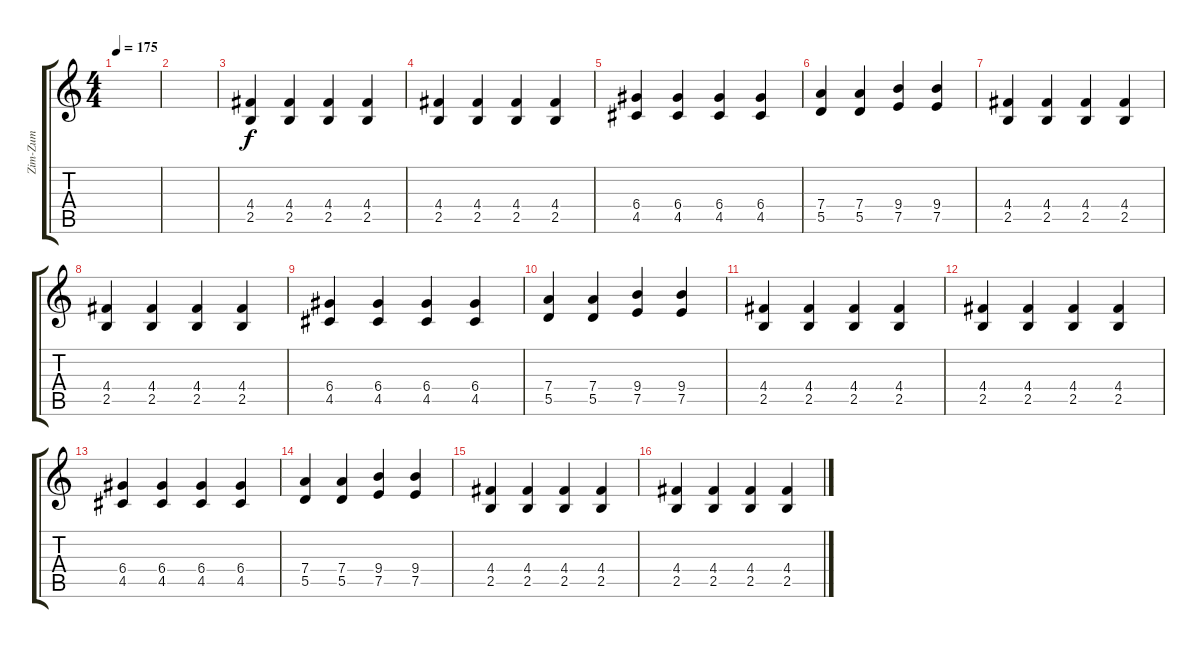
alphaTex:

\track ("Zim-Zum" "Zim-Zum") {instrument overdrivenguitar}
\staff {score tabs}
\tuning (E4 B3 G3 D3 A2 E2) {hide}
\ts (4 4)
\tempo 175
\clef g2
\ks c
|
|
(4.4 2.5).4 (4.4 2.5).4 (4.4 2.5).4 (4.4 2.5).4 |
(4.4 2.5).4 (4.4 2.5).4 (4.4 2.5).4 (4.4 2.5).4 |
(6.4 4.5).4 (6.4 4.5).4 (6.4 4.5).4 (6.4 4.5).4 |
(7.4 5.5).4 (7.4 5.5).4 (9.4 7.5).4 (9.4 7.5).4 |
(4.4 2.5).4 (4.4 2.5).4 (4.4 2.5).4 (4.4 2.5).4 |
(4.4 2.5).4 (4.4 2.5).4 (4.4 2.5).4 (4.4 2.5).4 |
(6.4 4.5).4 (6.4 4.5).4 (6.4 4.5).4 (6.4 4.5).4 |
(7.4 5.5).4 (7.4 5.5).4 (9.4 7.5).4 (9.4 7.5).4 |
(4.4 2.5).4 (4.4 2.5).4 (4.4 2.5).4 (4.4 2.5).4 |
(4.4 2.5).4 (4.4 2.5).4 (4.4 2.5).4 (4.4 2.5).4 |
(6.4 4.5).4 (6.4 4.5).4 (6.4 4.5).4 (6.4 4.5).4 |
(7.4 5.5).4 (7.4 5.5).4 (9.4 7.5).4 (9.4 7.5).4 |
(4.4 2.5).4 (4.4 2.5).4 (4.4 2.5).4 (4.4 2.5).4 |
(4.4 2.5).4 (4.4 2.5).4 (4.4 2.5).4 (4.4 2.5).4
